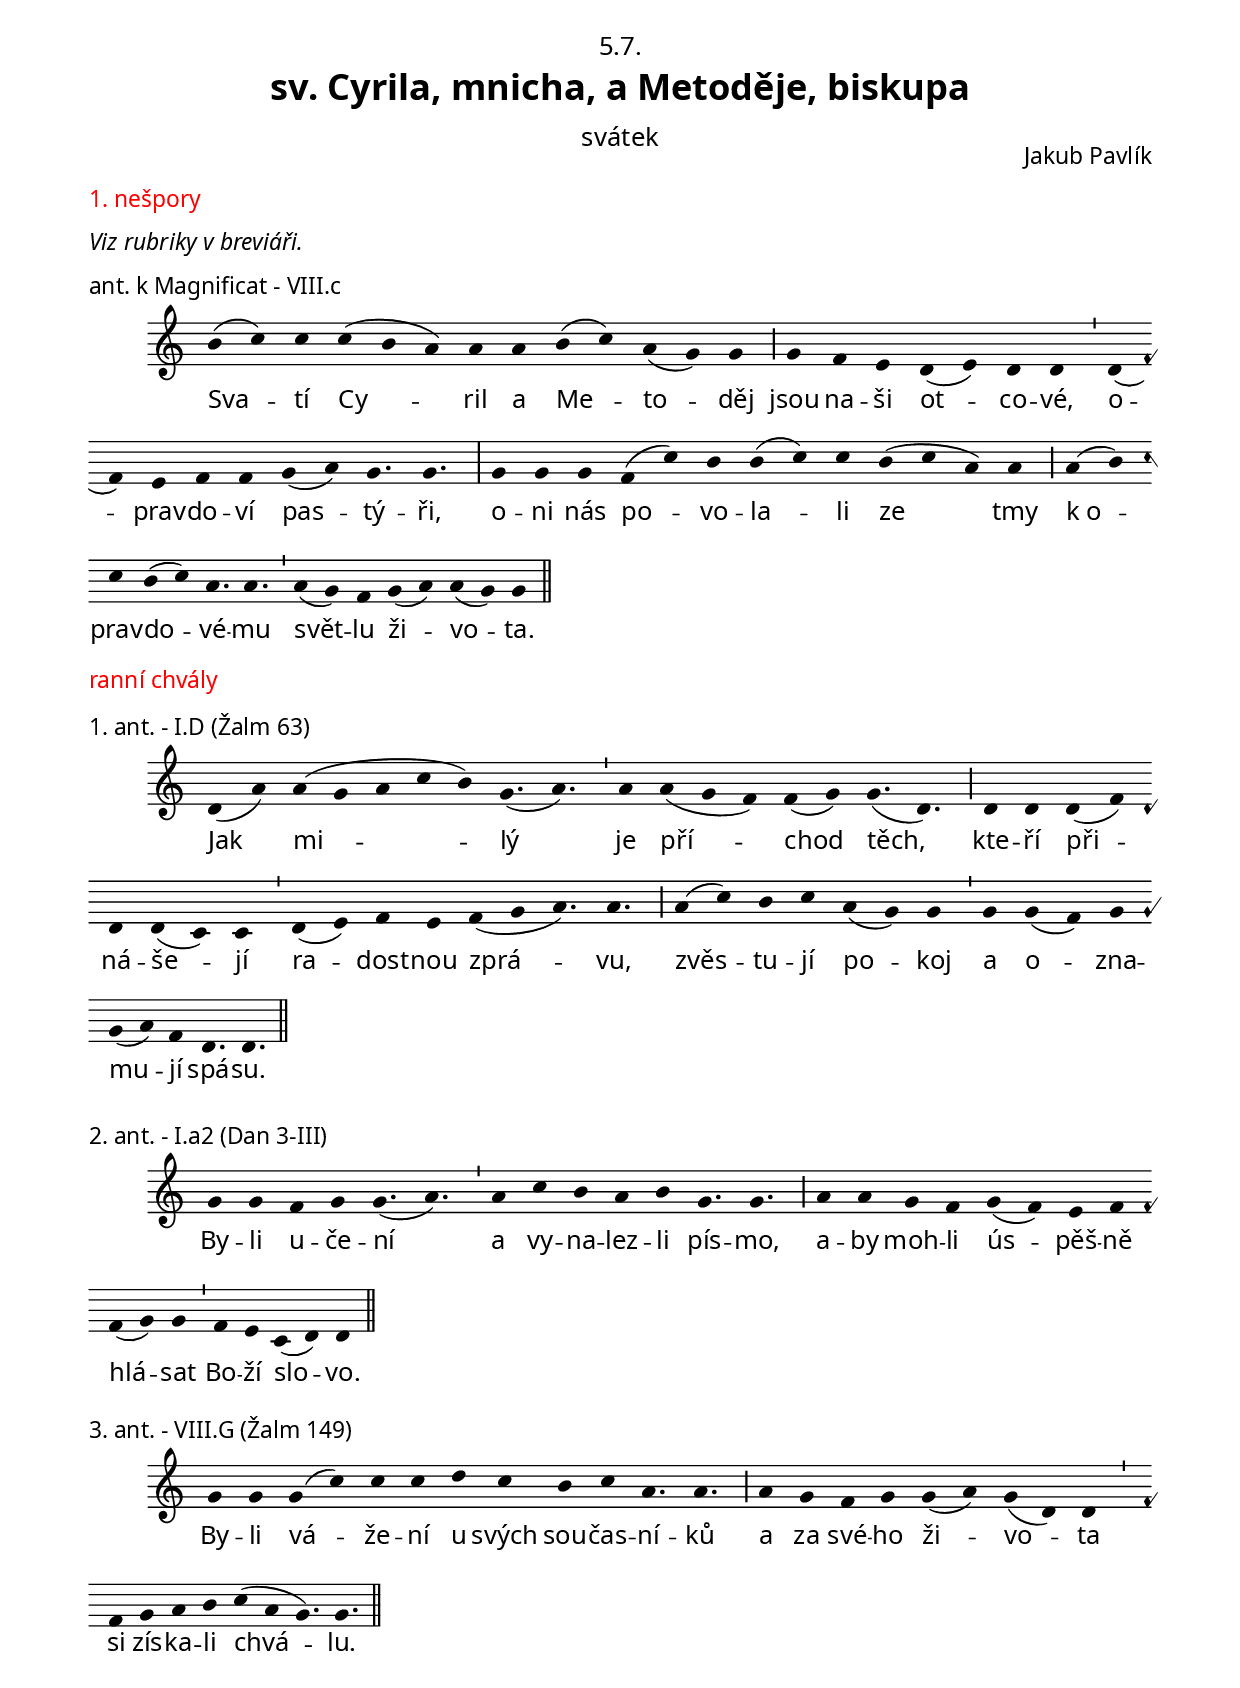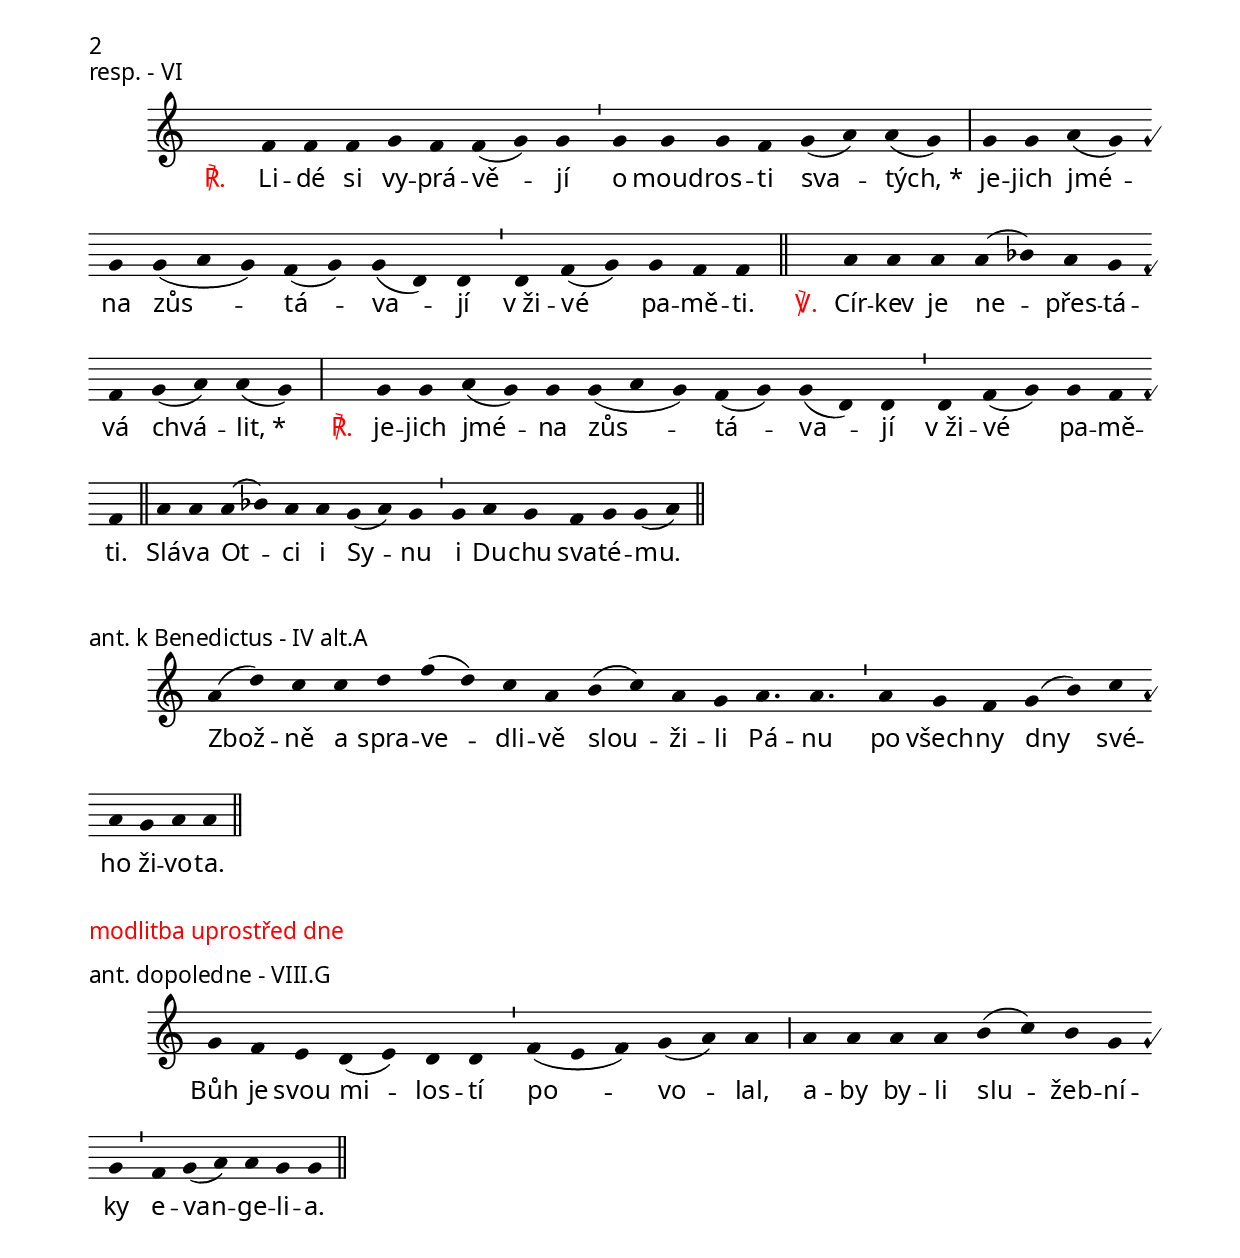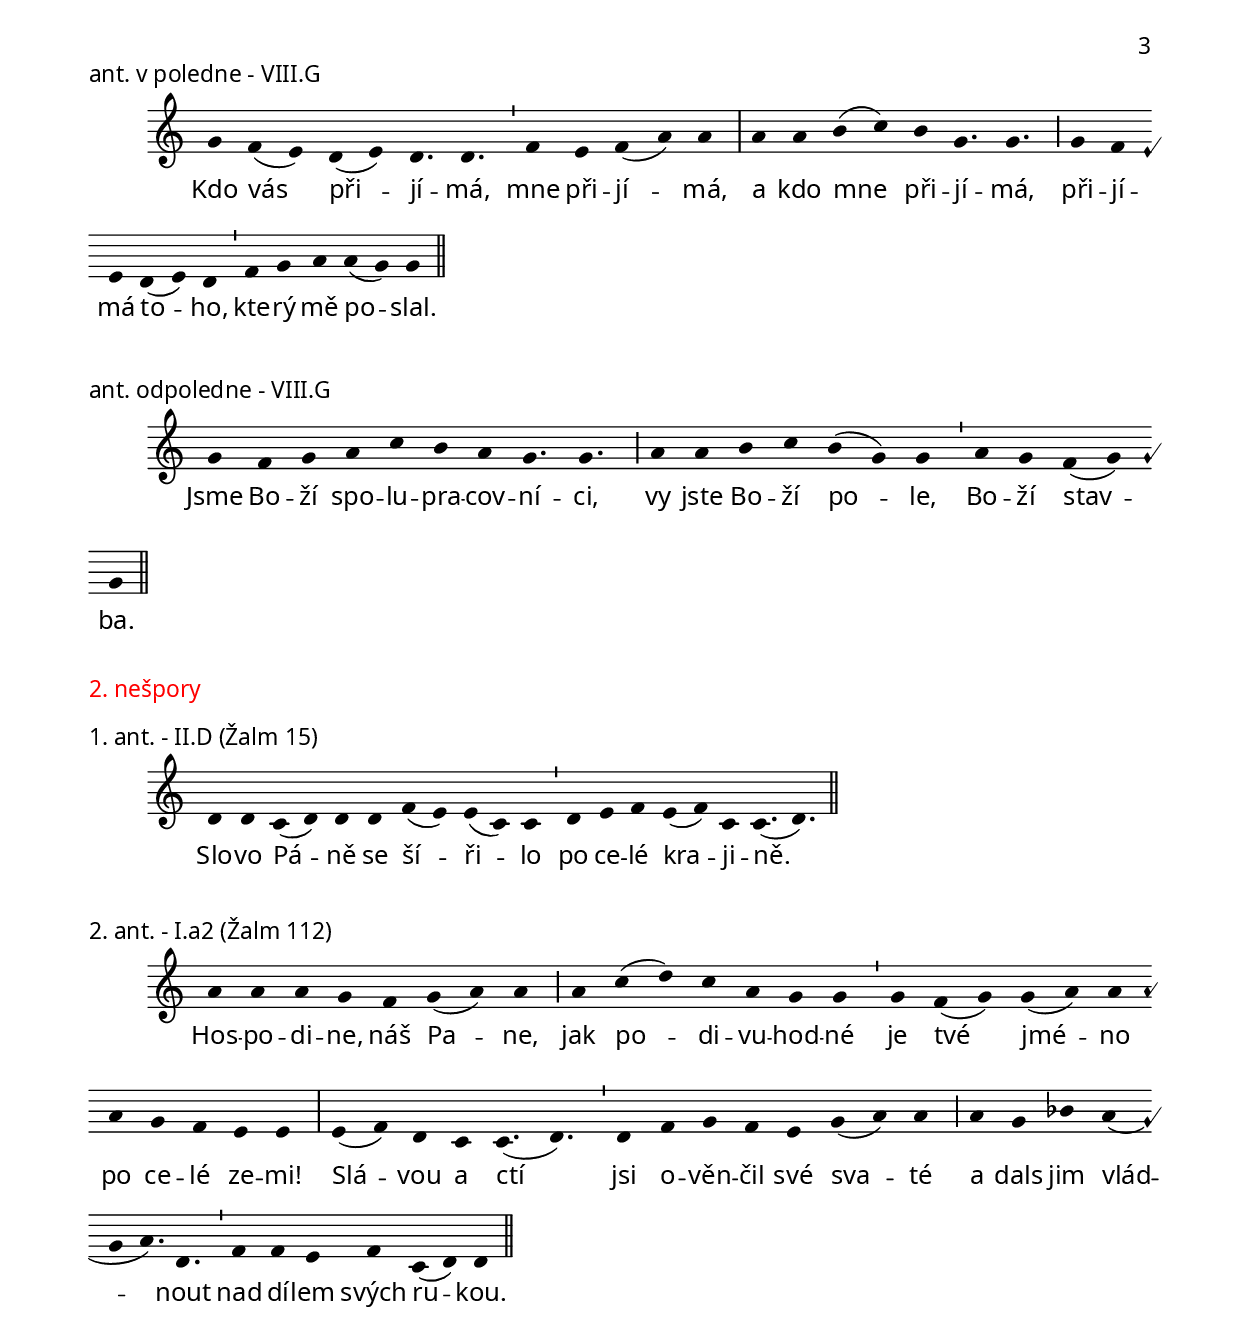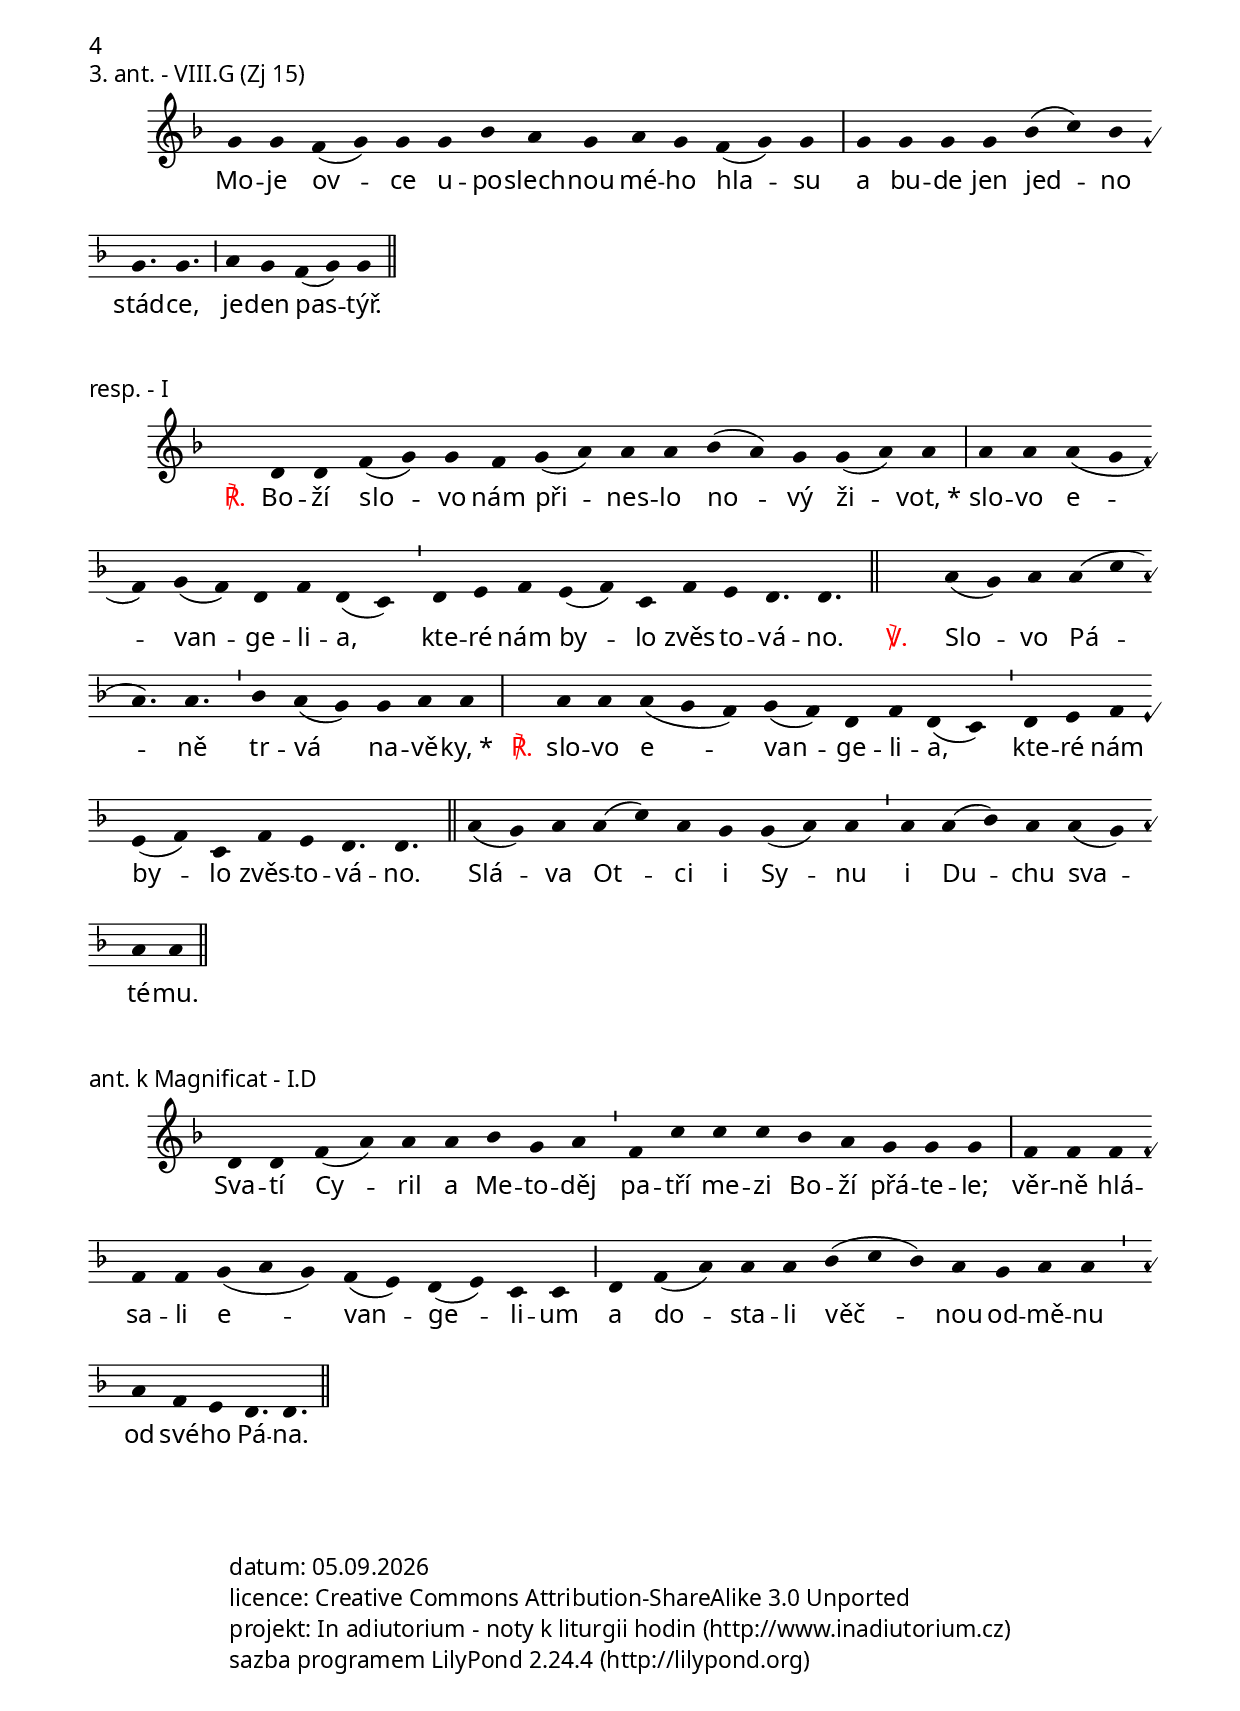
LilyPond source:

\version "2.15.40"

\include "../spolecne.ly"
\include "../dilyresponsorii.ly"

\header {
  title = \markup\titleSvatek
            "sv. Cyrila, mnicha, a Metoděje, biskupa"
            svátek
            5.7.
  composer = "Jakub Pavlík"
}

\markup {\nadpisHodinka {"1. nešpory"}}

\markup\italic{Viz rubriky v breviáři.}

\score {
  \relative c'' {
    \choralniRezim
    b( c) c c( b a) a a b( c) a( g) g \barMaior
    g f e d( e) d d \barMin d( f) e f f g( a) g4. g \barMax
    g4 g g f( c') b b( c) c b( c a) a \barMaior
    a( b) c b( c) a4. a \barMin a4( g) f g( a) a( g) g \barFinalis 
  }
  \addlyrics {
    Sva -- tí Cy -- ril a Me -- to -- děj
    jsou na -- ši ot -- co -- vé,
    o -- prav -- do -- ví pas -- tý -- ři,
    o -- ni nás po -- vo -- la -- li ze tmy 
    k_o -- prav -- do -- vé -- mu svět -- lu ži -- vo -- ta.
  }
  \header {
    quid = "ant. k Magnificat"
    modus = "VIII"
    differentia = "c" 
    psalmus = ""
    id = ""
    piece = \markup {\sestavTitulekBezZalmu}
  }
}

\markup {\nadpisHodinka {"ranní chvály"}}

\score {
  \relative c' {
    \choralniRezim
    d4( a') a( g a c b) g4.( a) \barMin
    a4 a( g f) f( g) g4.( d) \barMaior
    d4 d d( f) d d( c) c \barMin d( e) f e f( g a4.) a \barMaior
    a4( c) b c a( g) g \barMin
    g g( f) g g( a) f d4. d \barFinalis
  }
  \addlyrics {
    Jak mi -- lý 
    je pří -- chod těch,
    kte -- ří při -- ná -- še -- jí ra -- dost -- nou zprá -- vu,
    zvěs -- tu -- jí po -- koj 
    a o -- zna -- mu -- jí spá -- su.
  }
  \header {
    quid = "1. ant."
    modus = "I"
    differentia = "D" 
    psalmus = "Žalm 63"
    id = ""
    piece = \markup {\sestavTitulek}
  }
}

\score {
  \relative c'' {
    \choralniRezim
    g4 g f g g4.( a) \barMin a4 c b a b g4. g \barMaior
    a4 a g f g( f) e f f( g) g \barMin f e c( d) d \barFinalis
  }
  \addlyrics {
    By -- li u -- če -- ní a vy -- na -- lez -- li pís -- mo,
    a -- by moh -- li ús -- pěš -- ně hlá -- sat Bo -- ží slo -- vo.
  }
  \header {
    quid = "2. ant."
    modus = "I"
    differentia = "a2" 
    psalmus = "Dan 3-III"
    id = ""
    piece = \markup {\sestavTitulek}
  }
}

% Tahle antifona me obzvlast stve:
% co ma lidska slava spolecneho s Bozim kralovstvim?
\score {
  \relative c'' {
    \choralniRezim
    g4 g g( c) c c d c b c a4. a \barMaior
    a4 g f g g( a) g( d) d \barMin f g a b c( a g4.) g \barFinalis
  }
  \addlyrics {
    By -- li vá -- že -- ní u svých sou -- čas -- ní -- ků
    a za své -- ho ži -- vo -- ta si zís -- ka -- li chvá -- lu.
  }
  \header {
    quid = "3. ant."
    modus = "VIII"
    differentia = "G" 
    psalmus = "Žalm 149"
    id = ""
    piece = \markup {\sestavTitulek}
  }
}

\pageBreak % ZLOM

\score {
  \relative c' {
    \choralniRezim
    
    % R
    \neviditelna f
    f4 f f g f f( g) g \barMin g g g f g( a) a( g) \barMax
    g g a( g) g 
    g( a g) f( g) g( d) d \barMin d f( g) g f f \barFinalis
    % V
    \neviditelna a
    a4 a a a( bes) a g f g( a) a( g) \barMax
    % R
    \neviditelna a
    g g a( g) g 
    g( a g) f( g) g( d) d \barMin d f( g) g f f \barFinalis
    % Slava
    \respVIdoxologie \barFinalis
  }
  \addlyrics {
    \Response Li -- dé si vy -- prá -- vě -- jí o moud -- ros -- ti sva -- tých,_*
    je -- jich jmé -- na zůs -- tá -- va -- jí v_ži -- vé pa -- mě -- ti.
    \Verse Cír -- kev je ne -- přes -- tá -- vá chvá -- lit,_*
    \Response je -- jich jmé -- na zůs -- tá -- va -- jí v_ži -- vé pa -- mě -- ti.
    \textRespDoxologie
  }
  \header {
    quid = "resp."
    modus = "VI"
    id = ""
    piece = \markup {\sestavTitulekResp}
  }
}

\score {
  \relative c'' {
    \choralniRezim
    a4( d) c c d f( d) c a b( c) a g a4. a \barMin
    a4 g f g( b) c a g a a \barFinalis
  }
  \addlyrics {
    Zbož -- ně a spra -- ve -- dli -- vě slou -- ži -- li Pá -- nu
    po všech -- ny dny své -- ho ži -- vo -- ta.
  }
  \header {
    quid = "ant. k Benedictus"
    modus = "IV alt"
    differentia = "A" 
    psalmus = ""
    id = ""
    piece = \markup {\sestavTitulekBezZalmu}
  }
}

\markup {\nadpisHodinka {"modlitba uprostřed dne"}}

% Tri antifony na spolecne hudebni "tema", jestli se tomu
% tak da rict :)

\score {
  \relative c'' {
    \choralniRezim
    g f e d( e) d d \barMin f( e f) g( a) a \barMaior
    a a a a b( c) b g g \barMin f g( a) a g g \barFinalis
  }
  \addlyrics {
    Bůh je svou mi -- los -- tí po -- vo -- lal,
    a -- by by -- li slu -- žeb -- ní -- ky e -- van -- ge -- li -- a.
  }
  \header {
    quid = "ant. dopoledne"
    modus = "VIII"
    differentia = "G" 
    psalmus = ""
    id = ""
    piece = \markup {\sestavTitulekBezZalmu}
  }
}

\score {
  \relative c'' {
    \choralniRezim
    g f( e) d( e) d4. d \barMin f4 e f( a) a \barMax
    a a b( c) b g4. g \barMaior
    g4 f e d( e) d \barMin f g a a( g) g \barFinalis
  }
  \addlyrics {
    Kdo vás při -- jí -- má, mne při -- jí -- má,
    a kdo mne při -- jí -- má, 
    při -- jí -- má to -- ho, kte -- rý mě po -- slal.
  }
  \header {
    quid = "ant. v poledne"
    modus = "VIII"
    differentia = "G" 
    psalmus = ""
    id = ""
    piece = \markup {\sestavTitulekBezZalmu}
  }
}

\score {
  \relative c'' {
    \choralniRezim
    g4 f g a c b a g4. g \barMaior
    a4 a b c b( g) g \barMin a g f( g) g \barFinalis
  }
  \addlyrics {
    Jsme Bo -- ží spo -- lu -- pra -- cov -- ní -- ci,
    vy jste Bo -- ží po -- le, Bo -- ží stav -- ba.
  }
  \header {
    quid = "ant. odpoledne"
    modus = "VIII"
    differentia = "G" 
    psalmus = ""
    id = ""
    piece = \markup {\sestavTitulekBezZalmu}
  }
}

\markup {\nadpisHodinka {"2. nešpory"}}

\score {
  \relative c' {
    \choralniRezim
    d4 d c( d) d d f( e) e( c) c \barMin
    d e f e( f) c c4.( d) \barFinalis
  }
  \addlyrics {
    Slo -- vo Pá -- ně se ší -- ři -- lo
    po ce -- lé kra -- ji -- ně.
  }
  \header {
    quid = "1. ant."
    modus = "II"
    differentia = "D" 
    psalmus = "Žalm 15"
    id = ""
    piece = \markup {\sestavTitulek}
  }
}

\score {
  \relative c'' {
    \choralniRezim
    a4 a a g f g( a) a \barMaior
    a c( d) c a g g \barMin g f( g) g( a) a a g f e e \barMax
    
    e( f) d c c4.( d) \barMin d4 f g f e g( a) a \barMaior
    a g bes a( g a4.) d, \barMin f4 f e f c( d) d \barFinalis
  }
  \addlyrics {
    Hos -- po -- di -- ne, náš Pa -- ne,
    jak po -- di -- vu -- hod -- né je tvé jmé -- no po ce -- lé ze -- mi!
    
    Slá -- vou a ctí jsi o -- věn -- čil své sva -- té
    a dals jim vlád -- nout nad dí -- lem svých ru -- kou.
  }
  \header {
    quid = "2. ant."
    modus = "I"
    differentia = "a2" 
    psalmus = "Žalm 112"
    id = ""
    piece = \markup {\sestavTitulek}
  }
}

\pageBreak % ZLOM

\score {
  \relative c'' {
    \key f \major
    \choralniRezim
    g4 g f( g) g g bes a g a g f( g) g \barMax
    g g g g bes( c) bes g4. g \barMaior
    a4 g f( g) g \barFinalis
  }
  \addlyrics {
    Mo -- je ov -- ce u -- po -- slech -- nou mé -- ho hla -- su
    a bu -- de jen jed -- no stád -- ce, 
    je -- den pas -- týř.
  }
  \header {
    quid = "3. ant."
    modus = "VIII"
    differentia = "G" 
    psalmus = "Zj 15"
    id = ""
    piece = \markup {\sestavTitulek}
  }
}

\score {
  \relative c' {
    \choralniRezim
    \key f \major
    % R
    \neviditelna d
    d4 d f( g) g f g( a) a a bes( a) g g( a) a \barMax
    a a a( g f) g( f) d f d( c) \barMin
    d e f e( f) c f e d4. d \barFinalis
    % V
    \neviditelna a
    a'4( g) a a( c a4.) a \barMin bes4 a( g) g a a \barMax
    % R
    \neviditelna a
    a a a( g f) g( f) d f d( c) \barMin
    d e f e( f) c f e d4. d \barFinalis
    % Slava
    a'4( g) a a( c) a g g( a) a \barMin a a( bes) a a( g) a a \barFinalis
  }
  \addlyrics {
    \Response Bo -- ží slo -- vo nám při -- nes -- lo no -- vý ži -- vot,_*
    slo -- vo e -- van -- ge -- li -- a, kte -- ré nám by -- lo zvěs -- to -- vá -- no.
    \Verse Slo -- vo Pá -- ně tr -- vá na -- vě -- ky,_*
    \Response slo -- vo e -- van -- ge -- li -- a, kte -- ré nám by -- lo zvěs -- to -- vá -- no.
    \textRespDoxologie
  }
  \header {
    quid = "resp."
    modus = "I"
    id = ""
    piece = \markup {\sestavTitulekResp}
  }
}

\score {
  \relative c' {
    \choralniRezim
    \key f \major
    d4 d f( a) a a bes g a \barMin
    f c' c c bes a g g g \barMax
    f f f f f g( a g) f( e) d( e) c c \barMaior
    d f( a) a a bes( c bes) a g a a \barMin
    a f e d4. d \barFinalis
  }
  \addlyrics {
    Sva -- tí Cy -- ril a Me -- to -- děj
    pa -- tří me -- zi Bo -- ží přá -- te -- le;
    věr -- ně hlá -- sa -- li e -- van -- ge -- li -- um
    a do -- sta -- li věč -- nou od -- mě -- nu
    od své -- ho Pá -- na.
  }
  \header {
    quid = "ant. k Magnificat"
    modus = "I"
    differentia = "D" 
    psalmus = ""
    id = ""
    piece = \markup {\sestavTitulekBezZalmu}
  }
}